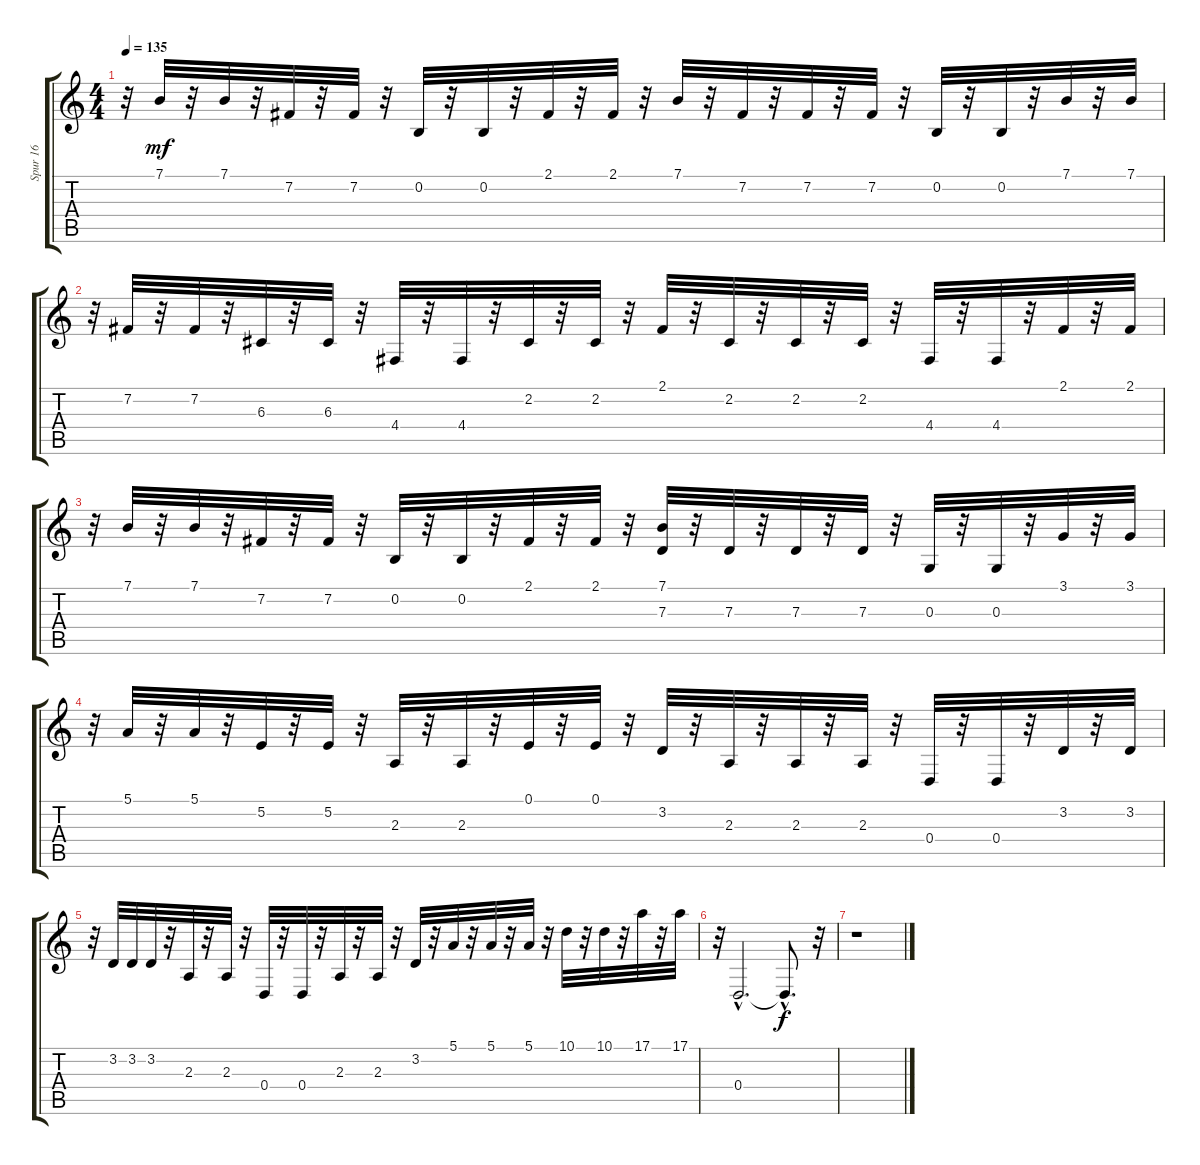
\track ("Spur 16" "Spur 16") {instrument lead8bassandlead}
\staff {score tabs}
\tuning (E4 B3 G3 D3 A2 E2) {hide}
\ts (4 4)
\tempo 135
\clef g2
\ks c
r.32{dy mf} 7.1.32 r.32 7.1.32 r.32 7.2.32 r.32 7.2.32 r.32 0.2.32 r.32 0.2.32 r.32 2.1.32 r.32 2.1.32 r.32 7.1.32 r.32 7.2.32 r.32 7.2.32 r.32 7.2.32 r.32 0.2.32 r.32 0.2.32 r.32 7.1.32 r.32 7.1.32 |
r.32 7.2.32 r.32 7.2.32 r.32 6.3.32 r.32 6.3.32 r.32 4.4.32 r.32 4.4.32 r.32 2.2.32 r.32 2.2.32 r.32 2.1.32 r.32 2.2.32 r.32 2.2.32 r.32 2.2.32 r.32 4.4.32 r.32 4.4.32 r.32 2.1.32 r.32 2.1.32 |
r.32 7.1.32 r.32 7.1.32 r.32 7.2.32 r.32 7.2.32 r.32 0.2.32 r.32 0.2.32 r.32 2.1.32 r.32 2.1.32 r.32 (7.1 7.3).32 r.32 7.3.32 r.32 7.3.32 r.32 7.3.32 r.32 0.3.32 r.32 0.3.32 r.32 3.1.32 r.32 3.1.32 |
r.32 5.1.32 r.32 5.1.32 r.32 5.2.32 r.32 5.2.32 r.32 2.3.32 r.32 2.3.32 r.32 0.1.32 r.32 0.1.32 r.32 3.2.32 r.32 2.3.32 r.32 2.3.32 r.32 2.3.32 r.32 0.4.32 r.32 0.4.32 r.32 3.2.32 r.32 3.2.32 |
r.32 3.2.32 3.2.32 3.2.32 r.32 2.3.32 r.32 2.3.32 r.32 0.4.32 r.32 0.4.32 r.32 2.3.32 r.32 2.3.32 r.32 3.2.32 r.32 5.1.32 r.32 5.1.32 r.32 5.1.32 r.32 10.1.32 r.32 10.1.32 r.32 17.1.32 r.32 17.1.32 |
r.32 0.4{hac}.2{d} 0.4{hac t}.8{d dy f} r.32 |
r.1
